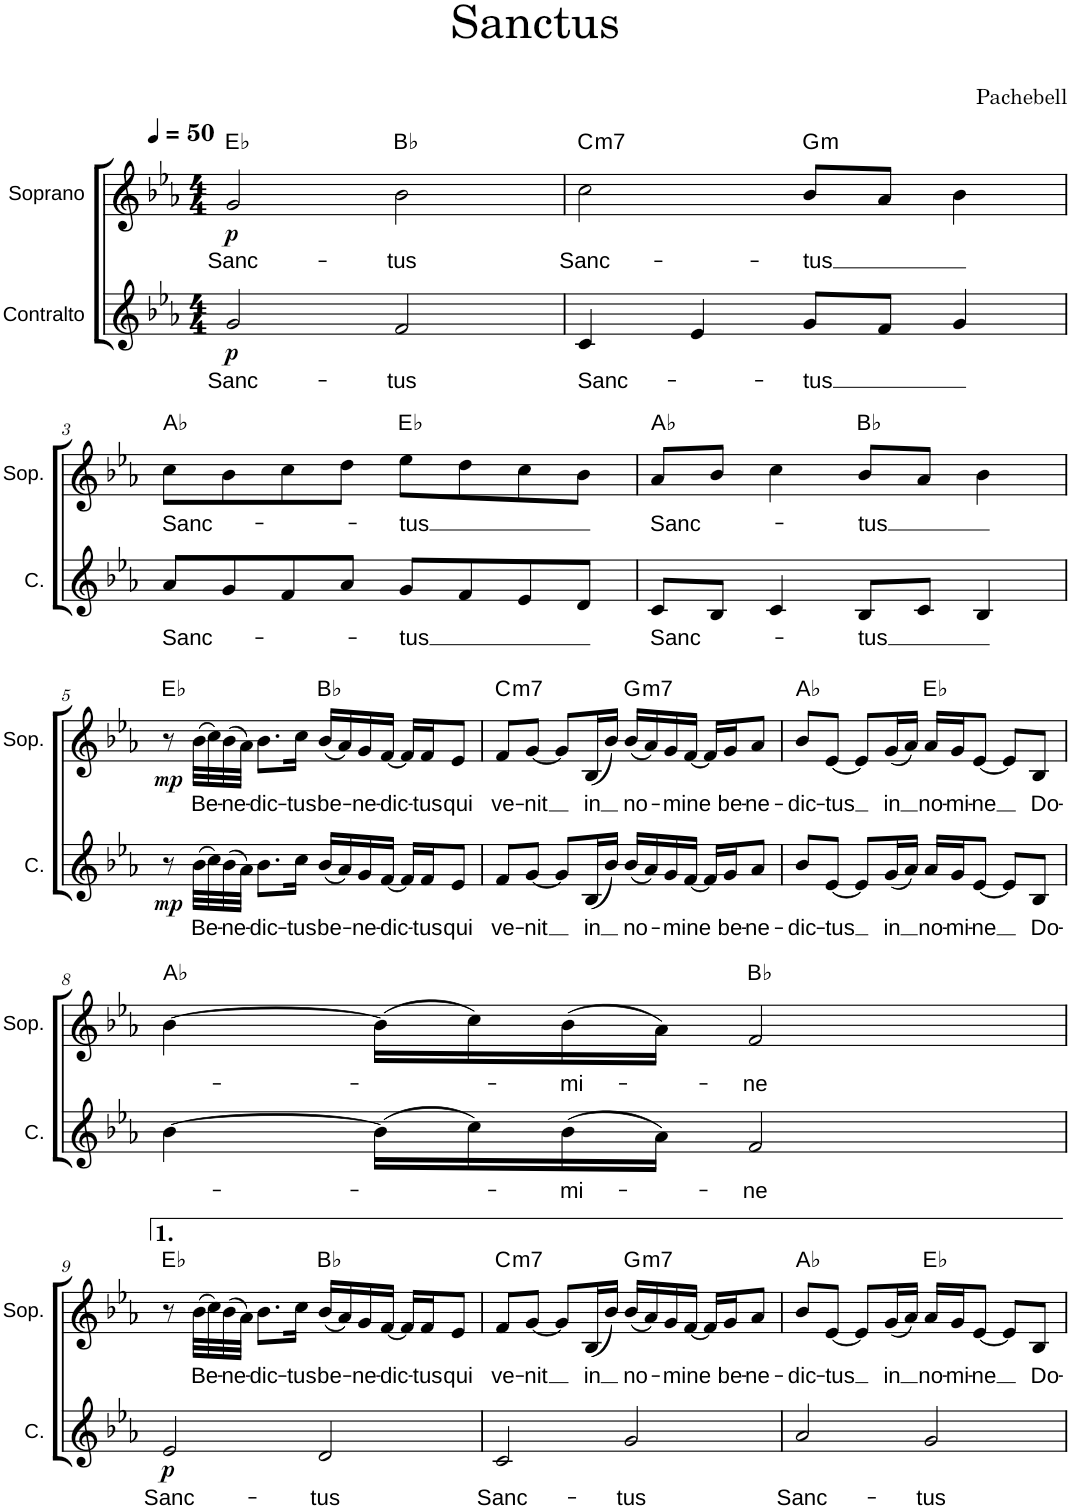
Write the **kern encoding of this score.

**kern	**text	**dynam	**kern	**text	**dynam	**harte
*part2	*part2	*part2	*part1	*part1	*part1	*part1
*staff2	*staff2	*staff2	*staff1	*staff1	*staff1	*
*I"Contralto	*	*	*I"Soprano	*	*	*
*I'C.	*	*	*I'Sop.	*	*	*
*clefG2	*	*	*clefG2	*	*	*
*k[b-e-a-]	*	*	*k[b-e-a-]	*	*	*
*M4/4	*	*	*M4/4	*	*	*
*MM50	*	*	*MM50	*	*	*
=1	=1	=1	=1	=1	=1	=1
!	!LO:LY:b	!LO:DY:b	!	!LO:LY:b	!LO:DY:b	!
2g/	Sanc-	p	2g/	Sanc-	p	Eb:maj
!	!LO:LY:b	!	!	!LO:LY:b	!	!
2f/	-tus	.	2b-\	-tus	.	Bb:maj
=2	=2	=2	=2	=2	=2	=2
!	!LO:LY:b	!	!	!LO:LY:b	!	!LO:H:kt=m7
4c/	-Sanc-	.	2cc\	Sanc-	.	C:min7
4e-/	.	.	.	.	.	.
!	!LO:LY:b	!	!	!LO:LY:b	!	!LO:H:kt=m
8g/L	-tus	.	8b-/L	-tus	.	G:min
8f/J	.	.	8a-/J	.	.	.
4g/	.	.	4b-\	.	.	.
!!LO:LB:g=z
=3	=3	=3	=3	=3	=3	=3
!	!LO:LY:b	!	!	!LO:LY:b	!	!
8a-/L	Sanc-	.	8cc\L	Sanc-	.	Ab:maj
8g/	.	.	8b-\	.	.	.
8f/	.	.	8cc\	.	.	.
8a-/J	.	.	8dd\J	.	.	.
!	!LO:LY:b	!	!	!LO:LY:b	!	!
8g/L	-tus	.	8ee-\L	-tus	.	Eb:maj
8f/	.	.	8dd\	.	.	.
8e-/	.	.	8cc\	.	.	.
8d/J	.	.	8b-\J	.	.	.
=4	=4	=4	=4	=4	=4	=4
!	!LO:LY:b	!	!	!LO:LY:b	!	!
8c/L	Sanc-	.	8a-/L	Sanc-	.	Ab:maj
8B-/J	.	.	8b-/J	.	.	.
4c/	.	.	4cc\	.	.	.
!	!LO:LY:b	!	!	!LO:LY:b	!	!
8B-/L	-tus	.	8b-/L	-tus	.	Bb:maj
8c/J	.	.	8a-/J	.	.	.
4B-/	.	.	4b-\	.	.	.
!!LO:LB:g=z
=5	=5	=5	=5	=5	=5	=5
!	!	!LO:DY:b	!	!	!LO:DY:b	!
8r	.	mp	8r	.	mp	Eb:maj
!	!LO:LY:b	!	!	!LO:LY:b	!	!
(32b-\LLL	Be-	.	(32b-\LLL	Be-	.	.
32cc\)	.	.	32cc\)	.	.	.
!	!LO:LY:b	!	!	!LO:LY:b	!	!
(32b-\	-ne-	.	(32b-\	-ne-	.	.
32a-\JJJ)	.	.	32a-\JJJ)	.	.	.
!	!LO:LY:b	!	!	!LO:LY:b	!	!
8.b-\L	-dic-	.	8.b-\L	-dic-	.	.
!	!LO:LY:b	!	!	!LO:LY:b	!	!
16cc\Jk	-tus	.	16cc\Jk	-tus	.	.
!	!LO:LY:b	!	!	!LO:LY:b	!	!
(16b-/LL	be-	.	(16b-/LL	be-	.	Bb:maj
16a-/)	.	.	16a-/)	.	.	.
!	!LO:LY:b	!	!	!LO:LY:b	!	!
16g/	-ne-	.	16g/	-ne-	.	.
!	!LO:LY:b	!	!	!LO:LY:b	!	!
[16f/JJ	-dic-	.	[16f/JJ	-dic-	.	.
16f/LL]	.	.	16f/LL]	.	.	.
!	!LO:LY:b	!	!	!LO:LY:b	!	!
16f/J	-tus	.	16f/J	-tus	.	.
!	!LO:LY:b	!	!	!LO:LY:b	!	!
8e-/J	qui	.	8e-/J	qui	.	.
=6	=6	=6	=6	=6	=6	=6
!	!LO:LY:b	!	!	!LO:LY:b	!	!LO:H:kt=m7
8f/L	ve-	.	8f/L	ve-	.	C:min7
!	!LO:LY:b	!	!	!LO:LY:b	!	!
[8g/J	-nit	.	[8g/J	-nit	.	.
8g/L]	.	.	8g/L]	.	.	.
!	!LO:LY:b	!	!	!LO:LY:b	!	!
(16B-/L	in	.	(16B-/L	in	.	.
16b-/JJ)	.	.	16b-/JJ)	.	.	.
!	!LO:LY:b	!	!	!LO:LY:b	!	!LO:H:kt=m7
(16b-/LL	no-	.	(16b-/LL	no-	.	G:min7
16a-/)	.	.	16a-/)	.	.	.
!	!LO:LY:b	!	!	!LO:LY:b	!	!
16g/	-mine	.	16g/	-mine	.	.
[16f/JJ	.	.	[16f/JJ	.	.	.
16f/LL]	.	.	16f/LL]	.	.	.
!	!LO:LY:b	!	!	!LO:LY:b	!	!
16g/J	be-	.	16g/J	be-	.	.
!	!LO:LY:b	!	!	!LO:LY:b	!	!
8a-/J	-ne-	.	8a-/J	-ne-	.	.
=7	=7	=7	=7	=7	=7	=7
!	!LO:LY:b	!	!	!LO:LY:b	!	!
8b-/L	-dic-	.	8b-/L	-dic-	.	Ab:maj
!	!LO:LY:b	!	!	!LO:LY:b	!	!
[8e-/J	-tus	.	[8e-/J	-tus	.	.
8e-/L]	.	.	8e-/L]	.	.	.
!	!LO:LY:b	!	!	!LO:LY:b	!	!
(16g/L	-in	.	(16g/L	-in	.	.
16a-/JJ)	.	.	16a-/JJ)	.	.	.
!	!LO:LY:b	!	!	!LO:LY:b	!	!
16a-/LL	no-	.	16a-/LL	no-	.	Eb:maj
!	!LO:LY:b	!	!	!LO:LY:b	!	!
16g/J	-mi-	.	16g/J	-mi-	.	.
!	!LO:LY:b	!	!	!LO:LY:b	!	!
[8e-/J	-ne	.	[8e-/J	-ne	.	.
8e-/L]	.	.	8e-/L]	.	.	.
!	!LO:LY:b	!	!	!LO:LY:b	!	!
8B-/J	Do-	.	8B-/J	Do-	.	.
!!LO:LB:g=z
=8	=8	=8	=8	=8	=8	=8
[4b-\	.	.	[4b-\	.	.	Ab:maj
(16b-\LL]	.	.	(16b-\LL]	.	.	.
16cc\)	.	.	16cc\)	.	.	.
!	!LO:LY:b	!	!	!LO:LY:b	!	!
(16b-\	-mi-	.	(16b-\	-mi-	.	.
16a-\JJ)	.	.	16a-\JJ)	.	.	.
!	!LO:LY:b	!	!	!LO:LY:b	!	!
2f/	-ne	.	2f/	-ne	.	Bb:maj
!!LO:LB:g=z
=9	=9	=9	=9	=9	=9	=9
!	!LO:LY:b	!LO:DY:b	!	!	!	!
2e-/	Sanc-	p	8r	.	.	Eb:maj
!	!	!	!	!LO:LY:b	!	!
.	.	.	(32b-\LLL	Be-	.	.
.	.	.	32cc\)	.	.	.
!	!	!	!	!LO:LY:b	!	!
.	.	.	(32b-\	-ne-	.	.
.	.	.	32a-\JJJ)	.	.	.
!	!	!	!	!LO:LY:b	!	!
.	.	.	8.b-\L	-dic-	.	.
!	!	!	!	!LO:LY:b	!	!
.	.	.	16cc\Jk	-tus	.	.
!	!LO:LY:b	!	!	!LO:LY:b	!	!
2d/	-tus	.	(16b-/LL	be-	.	Bb:maj
.	.	.	16a-/)	.	.	.
!	!	!	!	!LO:LY:b	!	!
.	.	.	16g/	-ne-	.	.
!	!	!	!	!LO:LY:b	!	!
.	.	.	[16f/JJ	-dic-	.	.
.	.	.	16f/LL]	.	.	.
!	!	!	!	!LO:LY:b	!	!
.	.	.	16f/J	-tus	.	.
!	!	!	!	!LO:LY:b	!	!
.	.	.	8e-/J	qui	.	.
=10	=10	=10	=10	=10	=10	=10
!	!LO:LY:b	!	!	!LO:LY:b	!	!LO:H:kt=m7
2c/	Sanc-	.	8f/L	ve-	.	C:min7
!	!	!	!	!LO:LY:b	!	!
.	.	.	[8g/J	-nit	.	.
.	.	.	8g/L]	.	.	.
!	!	!	!	!LO:LY:b	!	!
.	.	.	(16B-/L	in	.	.
.	.	.	16b-/JJ)	.	.	.
!	!LO:LY:b	!	!	!LO:LY:b	!	!LO:H:kt=m7
2g/	-tus	.	(16b-/LL	no-	.	G:min7
.	.	.	16a-/)	.	.	.
!	!	!	!	!LO:LY:b	!	!
.	.	.	16g/	-mine	.	.
.	.	.	[16f/JJ	.	.	.
.	.	.	16f/LL]	.	.	.
!	!	!	!	!LO:LY:b	!	!
.	.	.	16g/J	be-	.	.
!	!	!	!	!LO:LY:b	!	!
.	.	.	8a-/J	-ne-	.	.
=11	=11	=11	=11	=11	=11	=11
!	!LO:LY:b	!	!	!LO:LY:b	!	!
2a-/	Sanc-	.	8b-/L	-dic-	.	Ab:maj
!	!	!	!	!LO:LY:b	!	!
.	.	.	[8e-/J	-tus	.	.
.	.	.	8e-/L]	.	.	.
!	!	!	!	!LO:LY:b	!	!
.	.	.	(16g/L	-in	.	.
.	.	.	16a-/JJ)	.	.	.
!	!LO:LY:b	!	!	!LO:LY:b	!	!
2g/	-tus	.	16a-/LL	no-	.	Eb:maj
!	!	!	!	!LO:LY:b	!	!
.	.	.	16g/J	-mi-	.	.
!	!	!	!	!LO:LY:b	!	!
.	.	.	[8e-/J	-ne	.	.
.	.	.	8e-/L]	.	.	.
!	!	!	!	!LO:LY:b	!	!
.	.	.	8B-/J	Do-	.	.
=	=	=	=	=	=	=
*-	*-	*-	*-	*-	*-	*-
